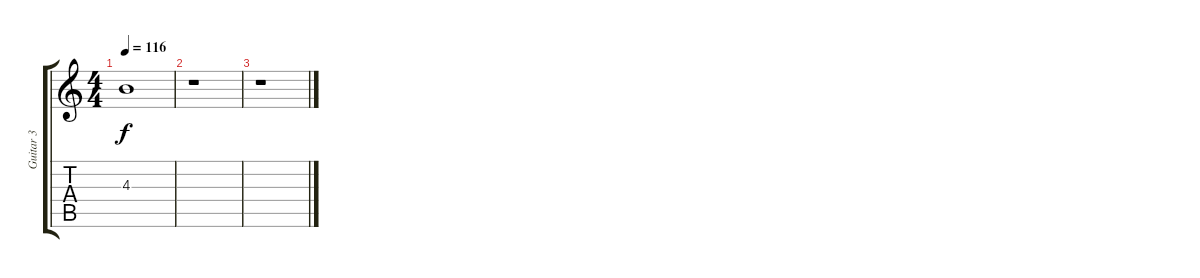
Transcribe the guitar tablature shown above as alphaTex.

\track ("Guitar 3" "Guitar 3") {instrument electricguitarclean}
\staff {score tabs}
\tuning (E4 B3 G3 D3 A2 E2) {hide}
\ts (4 4)
\tempo 116
\clef g2
\ks c
4.3.1{dy f} |
r.1 |
r.1
